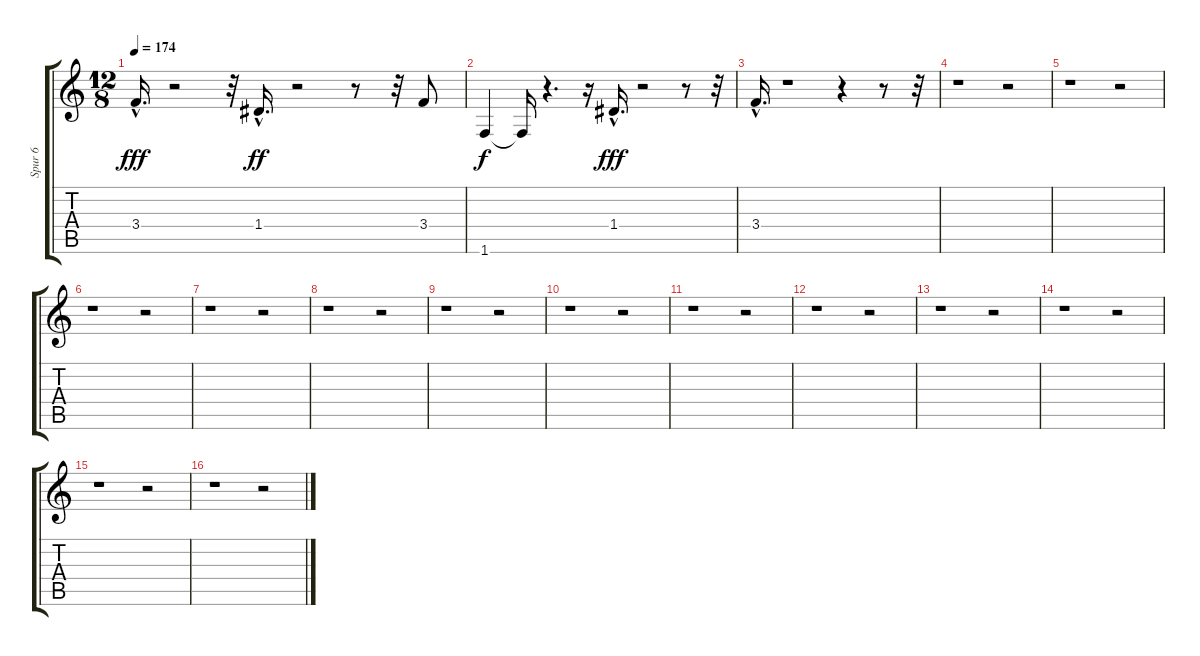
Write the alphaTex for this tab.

\track ("Spur 6" "Spur 6") {instrument electricguitarmuted}
\staff {score tabs}
\tuning (E4 B3 G3 D3 A2 E2) {hide}
\ts (12 8)
\tempo 174
\clef g2
\ks c
3.4{hac}.16{d dy fff} r.2 r.32 1.4{hac}.16{d dy ff} r.2 r.8 r.32 3.4.8 |
1.6.4{dy f} 1.6{t}.16 r.4{d} r.16 1.4{hac}.16{d dy fff} r.2 r.8 r.32 |
3.4{hac}.16{d} r.1 r.4 r.8 r.32 |
r.1 r.2 |
r.1 r.2 |
r.1 r.2 |
r.1 r.2 |
r.1 r.2 |
r.1 r.2 |
r.1 r.2 |
r.1 r.2 |
r.1 r.2 |
r.1 r.2 |
r.1 r.2 |
r.1 r.2 |
r.1 r.2
